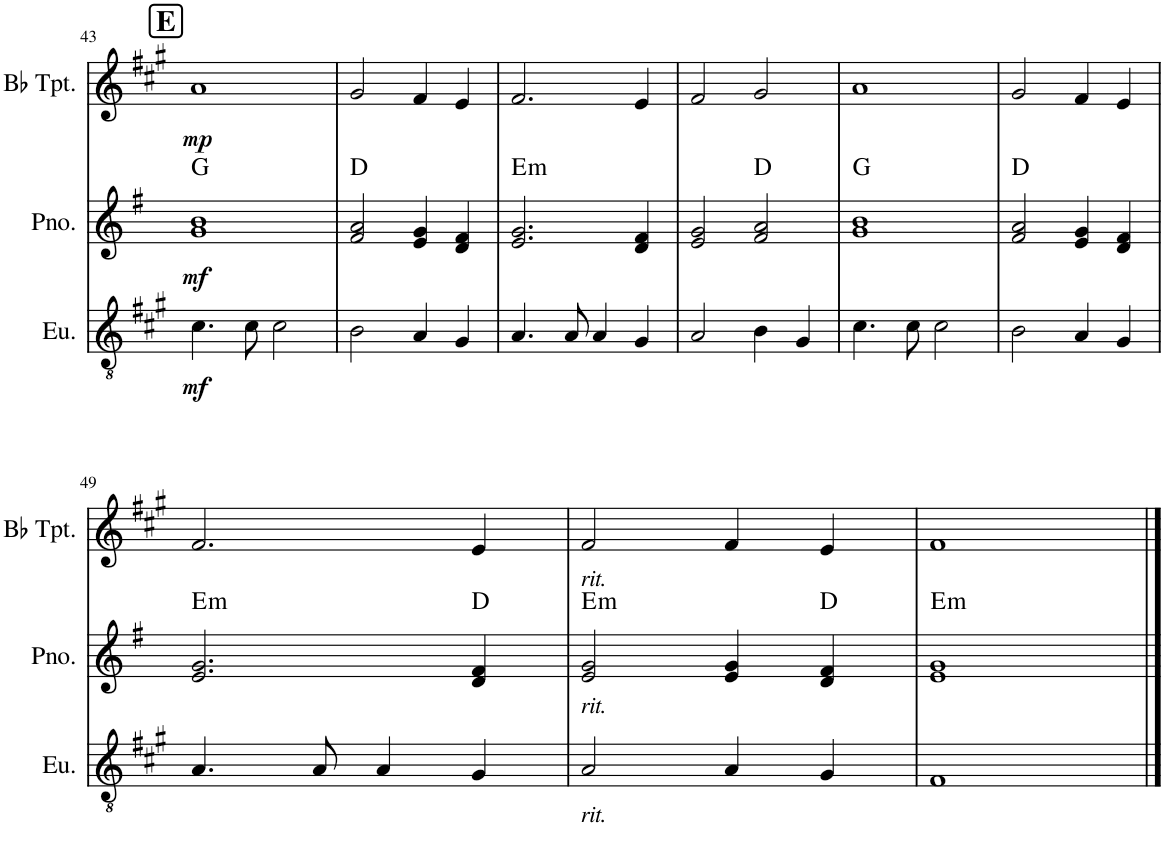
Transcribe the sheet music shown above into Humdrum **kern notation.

**kern	**dynam	**kern	**dynam	**harte	**kern	**dynam
*part3	*part3	*part2	*part2	*part2	*part1	*part1
*staff3	*staff3	*staff2	*staff2	*	*staff1	*staff1
*I"Euphonium	*	*I"Piano	*	*	*I"Bb Trumpet	*
*I'Eu.	*	*I'Pno.	*	*	*I'Bb Tpt.	*
!!LO:PB:g=z
*clefGv2	*	*clefG2	*	*	*clefG2	*
*Trd1c2	*	*	*	*	*Trd1c2	*
*k[f#c#g#]	*	*k[f#]	*	*	*k[f#c#g#]	*
!!LO:REH:place=s1:a:B:cj:fs=14:t=E
=43	=43	=43	=43	=43	=43	=43
!	!LO:DY:b	!	!LO:DY:b	!	!	!LO:DY:b
4.c#\	mf	1g 1b	mf	G:maj	1a	mp
8c#\	.	.	.	.	.	.
2c#\	.	.	.	.	.	.
=44	=44	=44	=44	=44	=44	=44
2B\	.	2f#/ 2a/	.	D:maj	2g#/	.
4A/	.	4e/ 4g/	.	.	4f#/	.
4G#/	.	4d/ 4f#/	.	.	4e/	.
=45	=45	=45	=45	=45	=45	=45
!	!	!	!	!LO:H:kt=m	!	!
4.A/	.	2.e/ 2.g/	.	E:min	2.f#/	.
8A/	.	.	.	.	.	.
4A/	.	.	.	.	.	.
4G#/	.	4d/ 4f#/	.	.	4e/	.
=46	=46	=46	=46	=46	=46	=46
2A/	.	2e/ 2g/	.	.	2f#/	.
4B\	.	2f#/ 2a/	.	D:maj	2g#/	.
4G#/	.	.	.	.	.	.
=47	=47	=47	=47	=47	=47	=47
4.c#\	.	1g 1b	.	G:maj	1a	.
8c#\	.	.	.	.	.	.
2c#\	.	.	.	.	.	.
=48	=48	=48	=48	=48	=48	=48
2B\	.	2f#/ 2a/	.	D:maj	2g#/	.
4A/	.	4e/ 4g/	.	.	4f#/	.
4G#/	.	4d/ 4f#/	.	.	4e/	.
!!LO:LB:g=z
=49	=49	=49	=49	=49	=49	=49
!	!	!	!	!LO:H:kt=m	!	!
4.A/	.	2.e/ 2.g/	.	E:min	2.f#/	.
8A/	.	.	.	.	.	.
4A/	.	.	.	.	.	.
4G#/	.	4d/ 4f#/	.	D:maj	4e/	.
=50	=50	=50	=50	=50	=50	=50
!	!	!	!	!	!LO:TX:b:i:t=rit.	!
!	!	!LO:TX:b:i:t=rit.	!	!	!	!
!LO:TX:b:i:t=rit.	!	!	!	!LO:H:kt=m	!	!
2A/	.	2e/ 2g/	.	E:min	2f#/	.
4A/	.	4e/ 4g/	.	.	4f#/	.
4G#/	.	4d/ 4f#/	.	D:maj	4e/	.
=51	=51	=51	=51	=51	=51	=51
!	!	!	!	!LO:H:kt=m	!	!
1F#	.	1e 1g	.	E:min	1f#	.
==	==	==	==	==	==	==
*-	*-	*-	*-	*-	*-	*-
